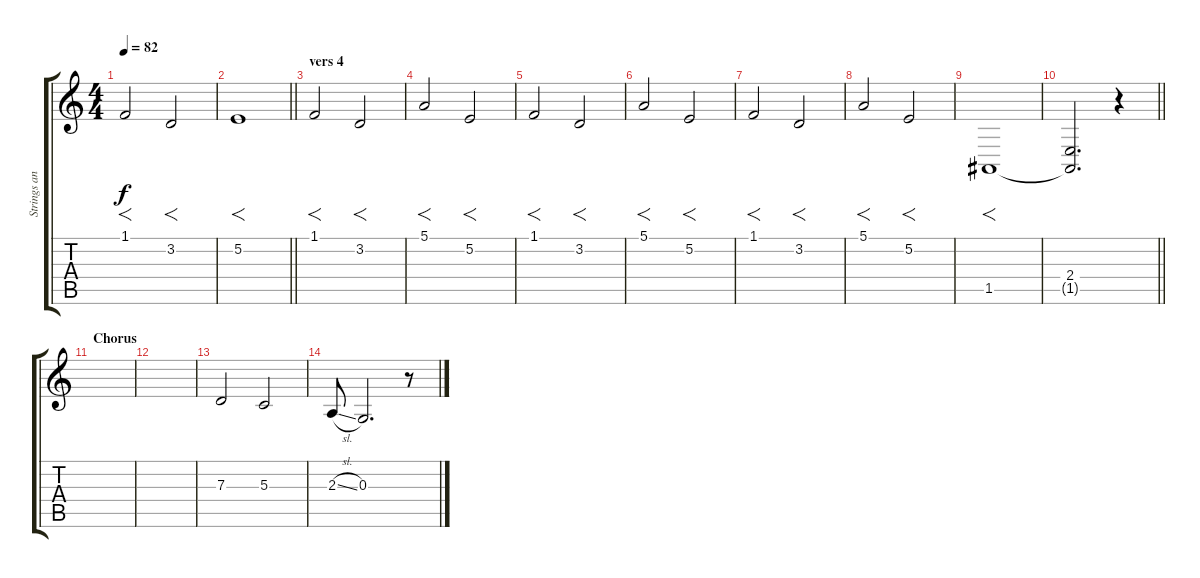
\track ("Strings and backing vocals" "Strings an") {instrument stringensemble1}
\staff {score tabs}
\tuning (E4 B3 G3 D3 A2 E2) {hide}
\ts (4 4)
\tempo 82
\clef g2
\ks c
1.1.2{f dy f} 3.2.2{f} |
\barLineRight lightlight
5.2.1{f} |
\section ("" "vers 4")
1.1.2{f volume 8 instrument stringensemble1} 3.2.2{f} |
5.1.2{f} 5.2.2{f} |
1.1.2{f} 3.2.2{f} |
5.1.2{f} 5.2.2{f} |
1.1.2{f} 3.2.2{f} |
5.1.2{f} 5.2.2{f} |
1.5.1{f volume 16 instrument rockorgan} |
\barLineRight lightlight
(2.4 1.5{t}).2{d} r.4 |
\section ("" "Chorus")
|
|
7.3.2{instrument choiraahs} 5.3.2 |
2.3{sl}.8 0.3.2{d} r.8
